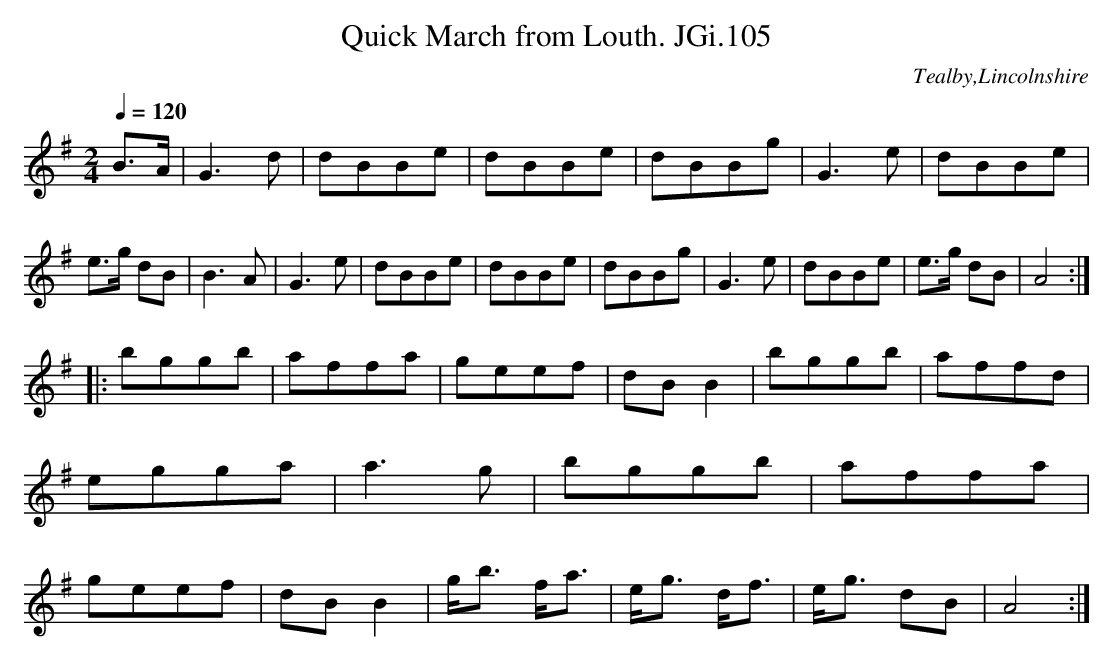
X:1
T:Quick March from Louth. JGi.105
L:1/8
M:2/4
O:Tealby,Lincolnshire
Q:1/4=120
K:G
B>A|G3d|dBBe|dBBe|dBBg|G3e|dBBe|e>g dB|B3A|G3e|dBBe|dBBe|dBBg|G3e|dBBe|e>g dB|A4:|
|:bggb|affa|geef|dBB2|bggb|affd|egga|a3g|bggb|affa|geef|dBB2|g<b f<a|e<g d<f|e<g dB|A4:|
